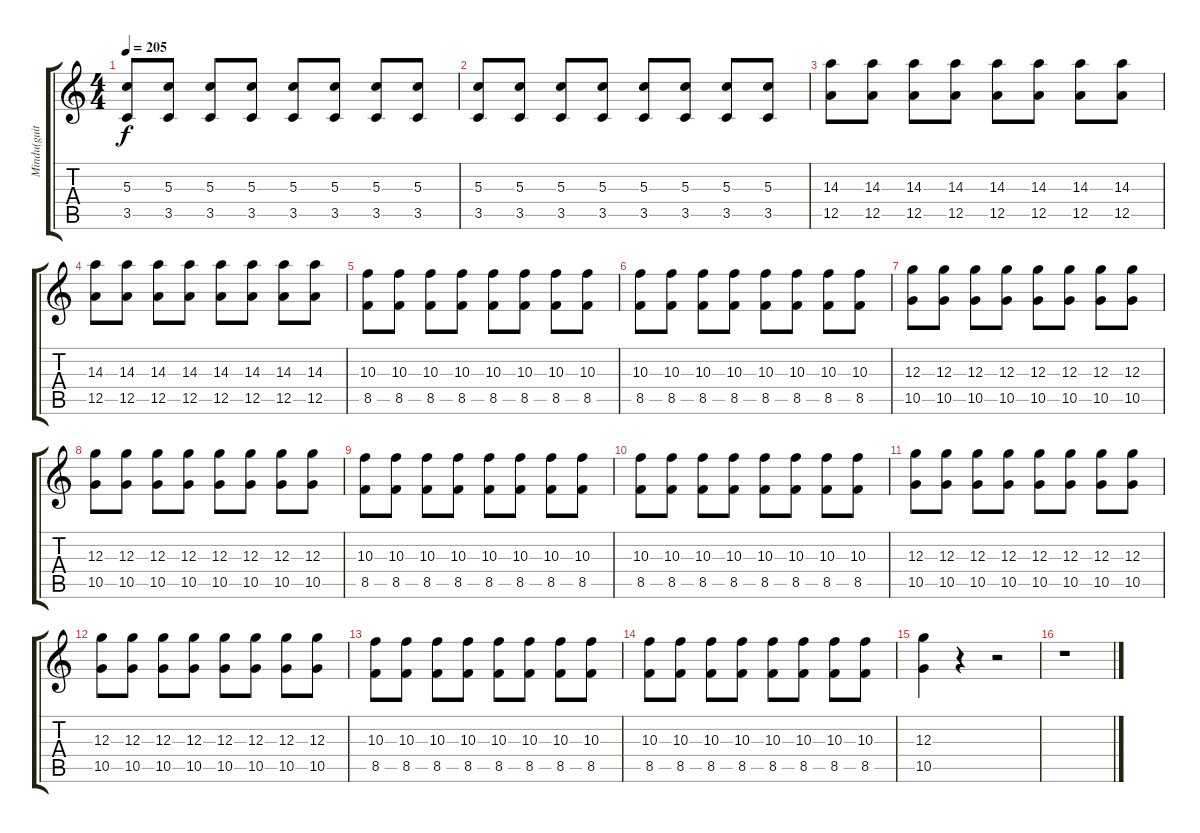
\track ("Mindu(guitarra)" "Mindu(guit") {instrument distortionguitar}
\staff {score tabs}
\tuning (E4 B3 G3 D3 A2 E2) {hide}
\ts (4 4)
\tempo 205
\clef g2
\ks c
(5.3 3.5).8{dy f} (5.3 3.5).8 (5.3 3.5).8 (5.3 3.5).8 (5.3 3.5).8 (5.3 3.5).8 (5.3 3.5).8 (5.3 3.5).8 |
(5.3 3.5).8 (5.3 3.5).8 (5.3 3.5).8 (5.3 3.5).8 (5.3 3.5).8 (5.3 3.5).8 (5.3 3.5).8 (5.3 3.5).8 |
(14.3 12.5).8 (14.3 12.5).8 (14.3 12.5).8 (14.3 12.5).8 (14.3 12.5).8 (14.3 12.5).8 (14.3 12.5).8 (14.3 12.5).8 |
(14.3 12.5).8 (14.3 12.5).8 (14.3 12.5).8 (14.3 12.5).8 (14.3 12.5).8 (14.3 12.5).8 (14.3 12.5).8 (14.3 12.5).8 |
(10.3 8.5).8 (10.3 8.5).8 (10.3 8.5).8 (10.3 8.5).8 (10.3 8.5).8 (10.3 8.5).8 (10.3 8.5).8 (10.3 8.5).8 |
(10.3 8.5).8 (10.3 8.5).8 (10.3 8.5).8 (10.3 8.5).8 (10.3 8.5).8 (10.3 8.5).8 (10.3 8.5).8 (10.3 8.5).8 |
(12.3 10.5).8 (12.3 10.5).8 (12.3 10.5).8 (12.3 10.5).8 (12.3 10.5).8 (12.3 10.5).8 (12.3 10.5).8 (12.3 10.5).8 |
(12.3 10.5).8 (12.3 10.5).8 (12.3 10.5).8 (12.3 10.5).8 (12.3 10.5).8 (12.3 10.5).8 (12.3 10.5).8 (12.3 10.5).8 |
(10.3 8.5).8 (10.3 8.5).8 (10.3 8.5).8 (10.3 8.5).8 (10.3 8.5).8 (10.3 8.5).8 (10.3 8.5).8 (10.3 8.5).8 |
(10.3 8.5).8 (10.3 8.5).8 (10.3 8.5).8 (10.3 8.5).8 (10.3 8.5).8 (10.3 8.5).8 (10.3 8.5).8 (10.3 8.5).8 |
(12.3 10.5).8 (12.3 10.5).8 (12.3 10.5).8 (12.3 10.5).8 (12.3 10.5).8 (12.3 10.5).8 (12.3 10.5).8 (12.3 10.5).8 |
(12.3 10.5).8 (12.3 10.5).8 (12.3 10.5).8 (12.3 10.5).8 (12.3 10.5).8 (12.3 10.5).8 (12.3 10.5).8 (12.3 10.5).8 |
(10.3 8.5).8 (10.3 8.5).8 (10.3 8.5).8 (10.3 8.5).8 (10.3 8.5).8 (10.3 8.5).8 (10.3 8.5).8 (10.3 8.5).8 |
(10.3 8.5).8 (10.3 8.5).8 (10.3 8.5).8 (10.3 8.5).8 (10.3 8.5).8 (10.3 8.5).8 (10.3 8.5).8 (10.3 8.5).8 |
(12.3 10.5).4 r.4 r.2 |
r.1
